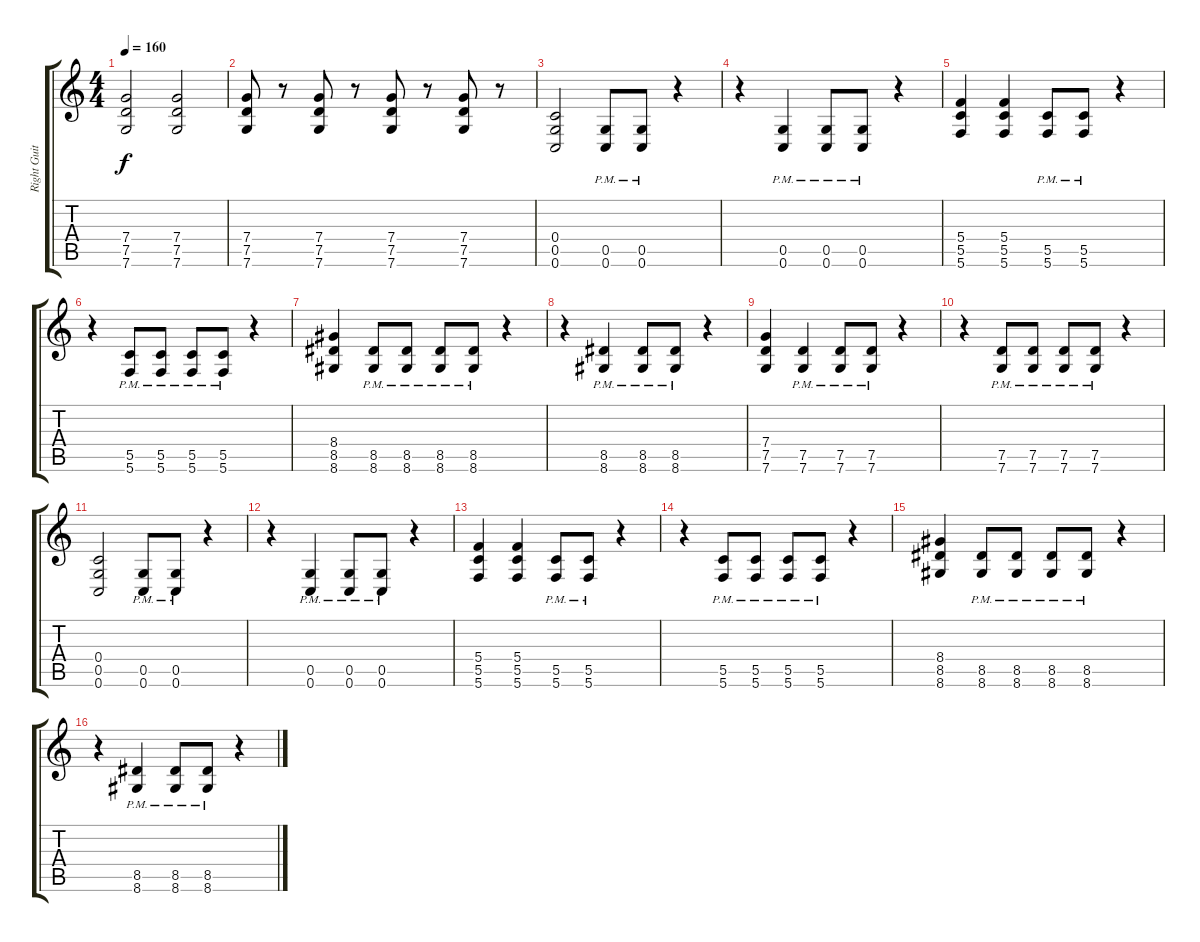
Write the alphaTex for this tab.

\track ("Right Guitar" "Right Guit") {instrument distortionguitar}
\staff {score tabs}
\tuning (D4 A3 F3 C3 G2 C2) {hide}
\ts (4 4)
\tempo 160
\clef g2
\ks c
(7.4 7.5 7.6).2{dy f} (7.4 7.5 7.6).2 |
(7.4 7.5 7.6).8 r.8 (7.4 7.5 7.6).8 r.8 (7.4 7.5 7.6).8 r.8 (7.4 7.5 7.6).8 r.8 |
(0.4 0.5 0.6).2 (0.5{pm} 0.6{pm}).8 (0.5{pm} 0.6{pm}).8 r.4 |
r.4 (0.5{pm} 0.6{pm}).4 (0.5{pm} 0.6{pm}).8 (0.5{pm} 0.6{pm}).8 r.4 |
(5.4 5.5 5.6).4 (5.4 5.5 5.6).4 (5.5{pm} 5.6{pm}).8 (5.5{pm} 5.6{pm}).8 r.4 |
r.4 (5.5{pm} 5.6{pm}).8 (5.5{pm} 5.6{pm}).8 (5.5{pm} 5.6{pm}).8 (5.5{pm} 5.6{pm}).8 r.4 |
(8.4 8.5 8.6).4 (8.5{pm} 8.6{pm}).8 (8.5{pm} 8.6{pm}).8 (8.5{pm} 8.6{pm}).8 (8.5{pm} 8.6{pm}).8 r.4 |
r.4 (8.5{pm} 8.6{pm}).4 (8.5{pm} 8.6{pm}).8 (8.5{pm} 8.6{pm}).8 r.4 |
(7.4 7.5 7.6).4 (7.5{pm} 7.6{pm}).4 (7.5{pm} 7.6{pm}).8 (7.5{pm} 7.6{pm}).8 r.4 |
r.4 (7.5{pm} 7.6{pm}).8 (7.5{pm} 7.6{pm}).8 (7.5{pm} 7.6{pm}).8 (7.5{pm} 7.6{pm}).8 r.4 |
(0.4 0.5 0.6).2 (0.5{pm} 0.6{pm}).8 (0.5{pm} 0.6{pm}).8 r.4 |
r.4 (0.5{pm} 0.6{pm}).4 (0.5{pm} 0.6{pm}).8 (0.5{pm} 0.6{pm}).8 r.4 |
(5.4 5.5 5.6).4 (5.4 5.5 5.6).4 (5.5{pm} 5.6{pm}).8 (5.5{pm} 5.6{pm}).8 r.4 |
r.4 (5.5{pm} 5.6{pm}).8 (5.5{pm} 5.6{pm}).8 (5.5{pm} 5.6{pm}).8 (5.5{pm} 5.6{pm}).8 r.4 |
(8.4 8.5 8.6).4 (8.5{pm} 8.6{pm}).8 (8.5{pm} 8.6{pm}).8 (8.5{pm} 8.6{pm}).8 (8.5{pm} 8.6{pm}).8 r.4 |
r.4 (8.5{pm} 8.6{pm}).4 (8.5{pm} 8.6{pm}).8 (8.5{pm} 8.6{pm}).8 r.4
